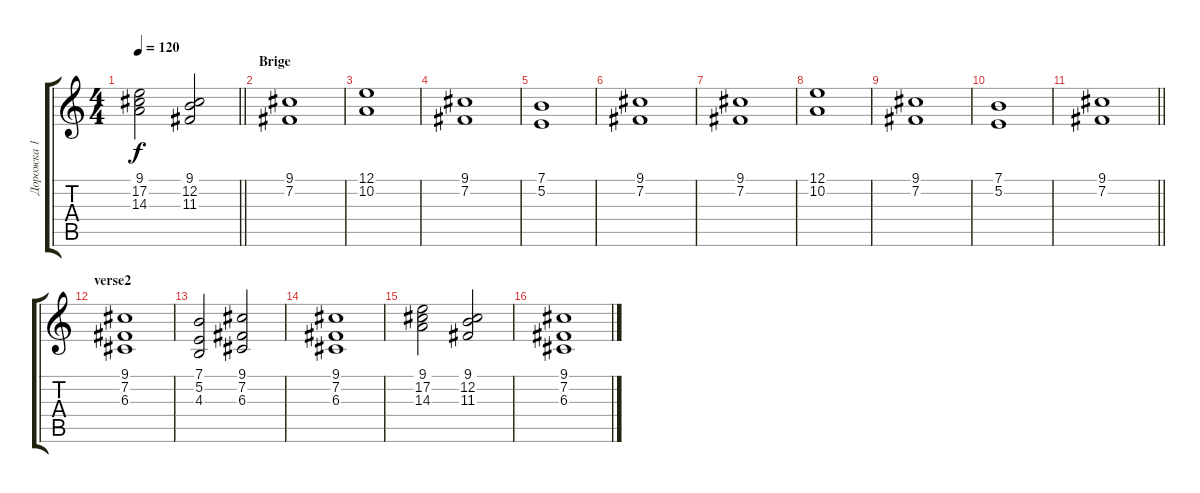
\track ("Дорожка 1" "Дорожка 1") {instrument stringensemble1}
\staff {score tabs}
\tuning (E4 B3 G3 D3 A2 E2) {hide}
\ts (4 4)
\tempo 120
\clef g2
\barLineRight lightlight
\ks c
(9.1 17.2 14.3).2{dy f} (9.1 12.2 11.3).2 |
\section ("" "Brige")
(9.1 7.2).1 |
(12.1 10.2).1 |
(9.1 7.2).1 |
(7.1 5.2).1 |
(9.1 7.2).1 |
(9.1 7.2).1 |
(12.1 10.2).1 |
(9.1 7.2).1 |
(7.1 5.2).1 |
\barLineRight lightlight
(9.1 7.2).1 |
\section ("" "verse2")
(9.1 7.2 6.3).1 |
(7.1 5.2 4.3).2 (9.1 7.2 6.3).2 |
(9.1 7.2 6.3).1 |
(9.1 17.2 14.3).2 (9.1 12.2 11.3).2 |
(9.1 7.2 6.3).1
